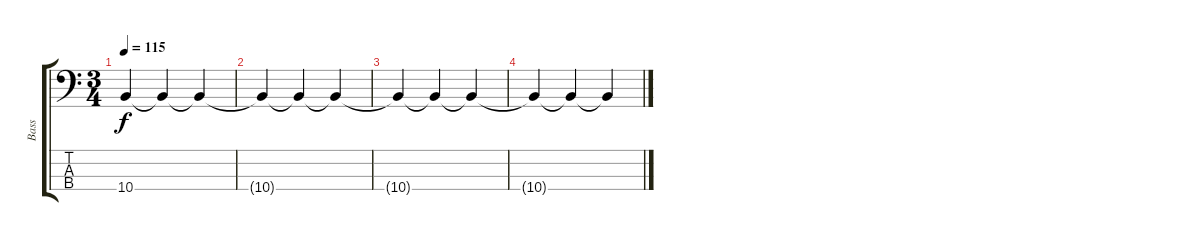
\track ("Bass" "Bass") {instrument electricbassfinger}
\staff {score tabs}
\tuning (E2 B1 Gb1 Db1) {hide}
\ts (3 4)
\tempo 115
\clef f4
\ks c
10.4{t}.4{dy f} 10.4{t}.4 10.4{t}.4 |
10.4{t}.4 10.4{t}.4 10.4{t}.4 |
10.4{t}.4 10.4{t}.4 10.4{t}.4 |
10.4{t}.4 10.4{t}.4 10.4{t}.4
